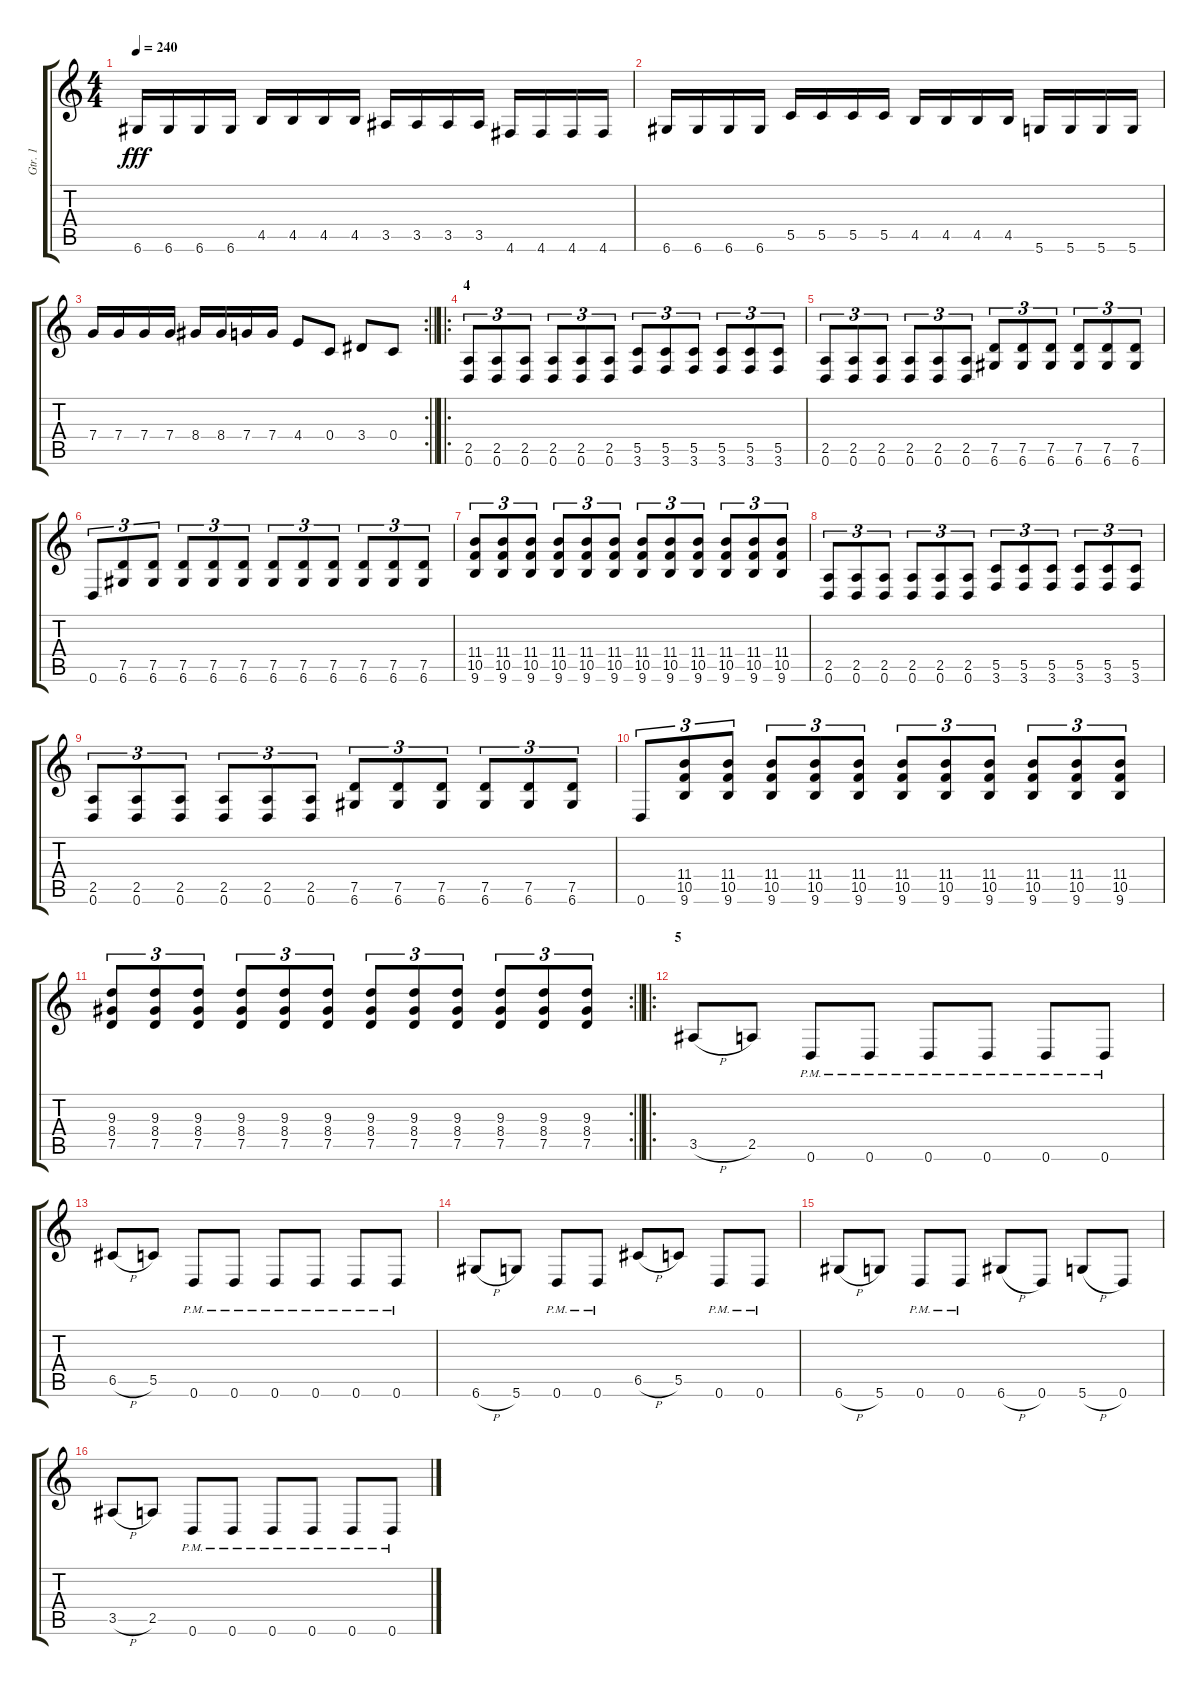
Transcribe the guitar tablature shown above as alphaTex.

\track ("Gtr. 1" "Gtr. 1") {instrument distortionguitar}
\staff {score tabs}
\tuning (D4 A3 F3 C3 G2 D2) {hide}
\ts (4 4)
\tempo 240
\clef g2
\ks c
6.6.16{dy fff} 6.6.16 6.6.16 6.6.16 4.5.16 4.5.16 4.5.16 4.5.16 3.5.16 3.5.16 3.5.16 3.5.16 4.6.16 4.6.16 4.6.16 4.6.16 |
6.6.16 6.6.16 6.6.16 6.6.16 5.5.16 5.5.16 5.5.16 5.5.16 4.5.16 4.5.16 4.5.16 4.5.16 5.6.16 5.6.16 5.6.16 5.6.16 |
\rc 2
\barLineRight lightlight
7.4.16 7.4.16 7.4.16 7.4.16 8.4.16 8.4.16 7.4.16 7.4.16 4.4.8 0.4.8 3.4.8 0.4.8 |
\ro
\section ("" "4")
(2.5 0.6).8{tu (3 2)} (2.5 0.6).8{tu (3 2)} (2.5 0.6).8{tu (3 2)} (2.5 0.6).8{tu (3 2)} (2.5 0.6).8{tu (3 2)} (2.5 0.6).8{tu (3 2)} (5.5 3.6).8{tu (3 2)} (5.5 3.6).8{tu (3 2)} (5.5 3.6).8{tu (3 2)} (5.5 3.6).8{tu (3 2)} (5.5 3.6).8{tu (3 2)} (5.5 3.6).8{tu (3 2)} |
(2.5 0.6).8{tu (3 2)} (2.5 0.6).8{tu (3 2)} (2.5 0.6).8{tu (3 2)} (2.5 0.6).8{tu (3 2)} (2.5 0.6).8{tu (3 2)} (2.5 0.6).8{tu (3 2)} (7.5 6.6).8{tu (3 2)} (7.5 6.6).8{tu (3 2)} (7.5 6.6).8{tu (3 2)} (7.5 6.6).8{tu (3 2)} (7.5 6.6).8{tu (3 2)} (7.5 6.6).8{tu (3 2)} |
0.6.8{tu (3 2)} (7.5 6.6).8{tu (3 2)} (7.5 6.6).8{tu (3 2)} (7.5 6.6).8{tu (3 2)} (7.5 6.6).8{tu (3 2)} (7.5 6.6).8{tu (3 2)} (7.5 6.6).8{tu (3 2)} (7.5 6.6).8{tu (3 2)} (7.5 6.6).8{tu (3 2)} (7.5 6.6).8{tu (3 2)} (7.5 6.6).8{tu (3 2)} (7.5 6.6).8{tu (3 2)} |
(11.4 10.5 9.6).8{tu (3 2)} (11.4 10.5 9.6).8{tu (3 2)} (11.4 10.5 9.6).8{tu (3 2)} (11.4 10.5 9.6).8{tu (3 2)} (11.4 10.5 9.6).8{tu (3 2)} (11.4 10.5 9.6).8{tu (3 2)} (11.4 10.5 9.6).8{tu (3 2)} (11.4 10.5 9.6).8{tu (3 2)} (11.4 10.5 9.6).8{tu (3 2)} (11.4 10.5 9.6).8{tu (3 2)} (11.4 10.5 9.6).8{tu (3 2)} (11.4 10.5 9.6).8{tu (3 2)} |
(2.5 0.6).8{tu (3 2)} (2.5 0.6).8{tu (3 2)} (2.5 0.6).8{tu (3 2)} (2.5 0.6).8{tu (3 2)} (2.5 0.6).8{tu (3 2)} (2.5 0.6).8{tu (3 2)} (5.5 3.6).8{tu (3 2)} (5.5 3.6).8{tu (3 2)} (5.5 3.6).8{tu (3 2)} (5.5 3.6).8{tu (3 2)} (5.5 3.6).8{tu (3 2)} (5.5 3.6).8{tu (3 2)} |
(2.5 0.6).8{tu (3 2)} (2.5 0.6).8{tu (3 2)} (2.5 0.6).8{tu (3 2)} (2.5 0.6).8{tu (3 2)} (2.5 0.6).8{tu (3 2)} (2.5 0.6).8{tu (3 2)} (7.5 6.6).8{tu (3 2)} (7.5 6.6).8{tu (3 2)} (7.5 6.6).8{tu (3 2)} (7.5 6.6).8{tu (3 2)} (7.5 6.6).8{tu (3 2)} (7.5 6.6).8{tu (3 2)} |
0.6.8{tu (3 2)} (11.4 10.5 9.6).8{tu (3 2)} (11.4 10.5 9.6).8{tu (3 2)} (11.4 10.5 9.6).8{tu (3 2)} (11.4 10.5 9.6).8{tu (3 2)} (11.4 10.5 9.6).8{tu (3 2)} (11.4 10.5 9.6).8{tu (3 2)} (11.4 10.5 9.6).8{tu (3 2)} (11.4 10.5 9.6).8{tu (3 2)} (11.4 10.5 9.6).8{tu (3 2)} (11.4 10.5 9.6).8{tu (3 2)} (11.4 10.5 9.6).8{tu (3 2)} |
\rc 2
\barLineRight lightlight
(9.3 8.4 7.5).8{tu (3 2)} (9.3 8.4 7.5).8{tu (3 2)} (9.3 8.4 7.5).8{tu (3 2)} (9.3 8.4 7.5).8{tu (3 2)} (9.3 8.4 7.5).8{tu (3 2)} (9.3 8.4 7.5).8{tu (3 2)} (9.3 8.4 7.5).8{tu (3 2)} (9.3 8.4 7.5).8{tu (3 2)} (9.3 8.4 7.5).8{tu (3 2)} (9.3 8.4 7.5).8{tu (3 2)} (9.3 8.4 7.5).8{tu (3 2)} (9.3 8.4 7.5).8{tu (3 2)} |
\ro
\section ("" "5")
3.5{h}.8 2.5.8 0.6{pm}.8 0.6{pm}.8 0.6{pm}.8 0.6{pm}.8 0.6{pm}.8 0.6{pm}.8 |
6.5{h}.8 5.5.8 0.6{pm}.8 0.6{pm}.8 0.6{pm}.8 0.6{pm}.8 0.6{pm}.8 0.6{pm}.8 |
6.6{h}.8 5.6.8 0.6{pm}.8 0.6{pm}.8 6.5{h}.8 5.5.8 0.6{pm}.8 0.6{pm}.8 |
6.6{h}.8 5.6.8 0.6{pm}.8 0.6{pm}.8 6.6{h}.8 0.6.8 5.6{h}.8 0.6.8 |
3.5{h}.8 2.5.8 0.6{pm}.8 0.6{pm}.8 0.6{pm}.8 0.6{pm}.8 0.6{pm}.8 0.6{pm}.8
